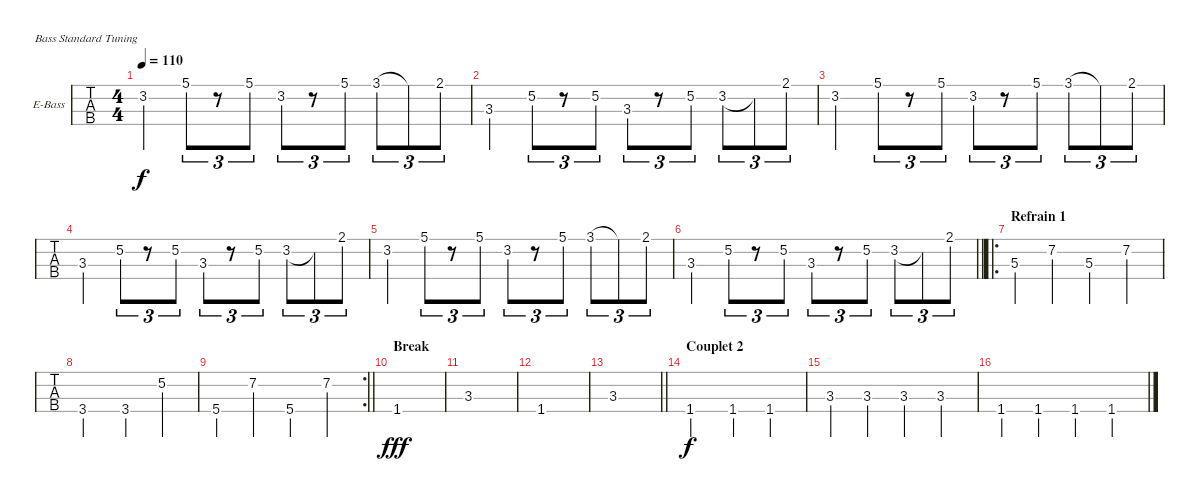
\bracketExtendMode groupsimilarinstruments
\firstSystemTrackNameOrientation horizontal
\otherSystemsTrackNameOrientation horizontal
\chordDiagramsInScore
\track ("Basse" "E-Bass") {instrument electricbasspick}
\staff {tabs}
\tuning (G2 D2 A1 E1)
\ts (4 4)
\tempo 110
\clef f4
\ks c
3.2.4{dy f} 5.1.8{tu (3 2)} r.8{tu (3 2)} 5.1.8{tu (3 2)} 3.2.8{tu (3 2)} r.8{tu (3 2)} 5.1.8{tu (3 2)} 3.1.8{tu (3 2)} 3.1{t}.8{tu (3 2)} 2.1.8{tu (3 2)} |
3.3.4 5.2.8{tu (3 2)} r.8{tu (3 2)} 5.2.8{tu (3 2)} 3.3.8{tu (3 2)} r.8{tu (3 2)} 5.2.8{tu (3 2)} 3.2.8{tu (3 2)} 3.2{t}.8{tu (3 2)} 2.1.8{tu (3 2)} |
3.2.4 5.1.8{tu (3 2)} r.8{tu (3 2)} 5.1.8{tu (3 2)} 3.2.8{tu (3 2)} r.8{tu (3 2)} 5.1.8{tu (3 2)} 3.1.8{tu (3 2)} 3.1{t}.8{tu (3 2)} 2.1.8{tu (3 2)} |
3.3.4 5.2.8{tu (3 2)} r.8{tu (3 2)} 5.2.8{tu (3 2)} 3.3.8{tu (3 2)} r.8{tu (3 2)} 5.2.8{tu (3 2)} 3.2.8{tu (3 2)} 3.2{t}.8{tu (3 2)} 2.1.8{tu (3 2)} |
3.2.4 5.1.8{tu (3 2)} r.8{tu (3 2)} 5.1.8{tu (3 2)} 3.2.8{tu (3 2)} r.8{tu (3 2)} 5.1.8{tu (3 2)} 3.1.8{tu (3 2)} 3.1{t}.8{tu (3 2)} 2.1.8{tu (3 2)} |
\barLineRight lightlight
3.3.4 5.2.8{tu (3 2)} r.8{tu (3 2)} 5.2.8{tu (3 2)} 3.3.8{tu (3 2)} r.8{tu (3 2)} 5.2.8{tu (3 2)} 3.2.8{tu (3 2)} 3.2{t}.8{tu (3 2)} 2.1.8{tu (3 2)} |
\ro
\section ("" "Refrain 1")
5.3.4 7.2.4 5.3.4 7.2.4 |
3.4.2 3.4.4 5.2.4 |
\rc 2
\barLineRight lightlight
5.4.4 7.2.4 5.4.4 7.2.4 |
\section ("" "Break")
1.4.1{dy fff} |
3.3.1 |
1.4.1 |
\barLineRight lightlight
3.3.1 |
\section ("" "Couplet 2")
1.4.2{dy f} 1.4.4 1.4.4 |
3.3.4 3.3.4 3.3.4 3.3.4 |
1.4.4 1.4.4 1.4.4 1.4.4
